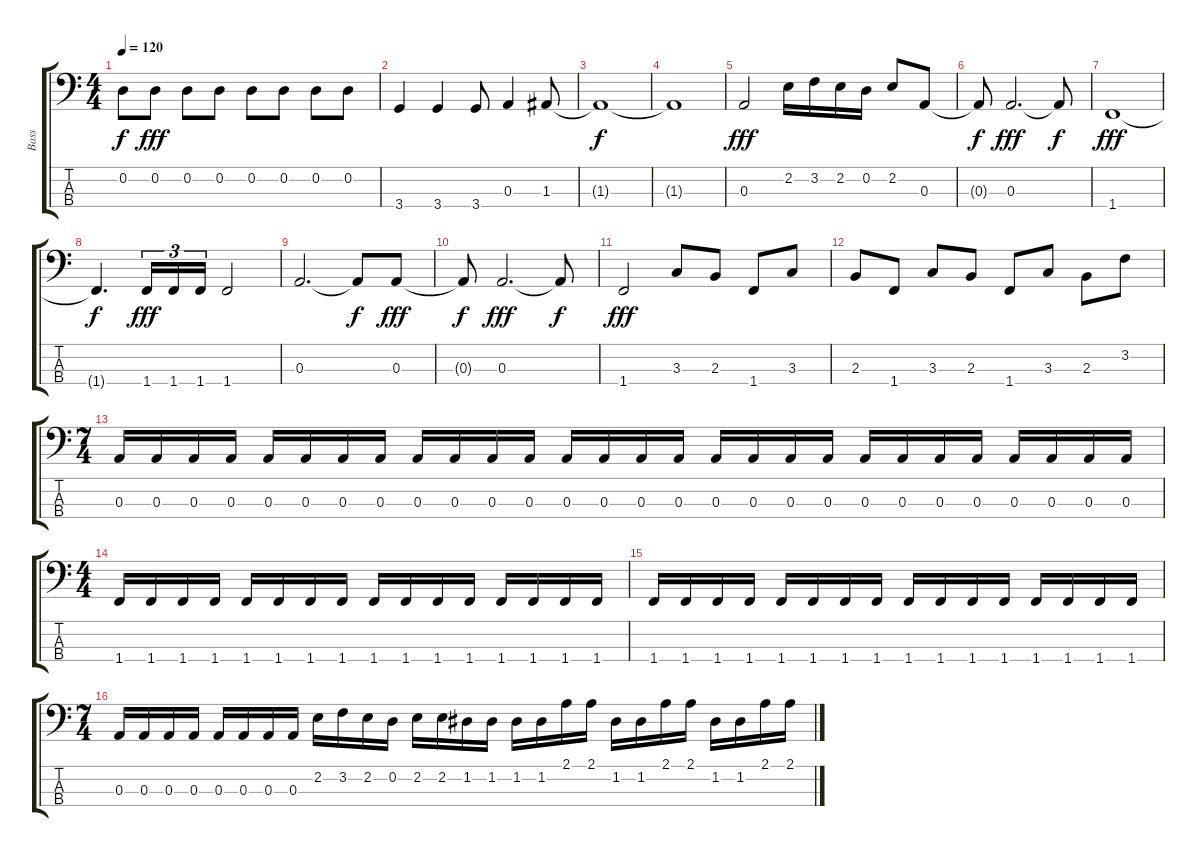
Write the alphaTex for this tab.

\track ("Bass" "Bass") {instrument electricbassfinger}
\staff {score tabs}
\tuning (G2 D2 A1 E1) {hide}
\ts (4 4)
\tempo 120
\clef f4
\ks c
0.2{t}.8{dy f} 0.2.8{dy fff} 0.2.8 0.2.8 0.2.8 0.2.8 0.2.8 0.2.8 |
3.4.4 3.4.4 3.4.8 0.3.4 1.3.8 |
1.3{t}.1{dy f} |
1.3{t}.1 |
0.3.2{dy fff} 2.2.16 3.2.16 2.2.16 0.2.16 2.2.8 0.3.8 |
0.3{t}.8{dy f} 0.3.2{d dy fff} 0.3{t}.8{dy f} |
1.4.1{dy fff} |
1.4{t}.4{d dy f} 1.4.16{tu (3 2) dy fff} 1.4.16{tu (3 2)} 1.4.16{tu (3 2)} 1.4.2 |
0.3.2{d} 0.3{t}.8{dy f} 0.3.8{dy fff} |
0.3{t}.8{dy f} 0.3.2{d dy fff} 0.3{t}.8{dy f} |
1.4.2{dy fff} 3.3.8 2.3.8 1.4.8 3.3.8 |
2.3.8 1.4.8 3.3.8 2.3.8 1.4.8 3.3.8 2.3.8 3.2.8 |
\ts (7 4)
0.3.16 0.3.16 0.3.16 0.3.16 0.3.16 0.3.16 0.3.16 0.3.16 0.3.16 0.3.16 0.3.16 0.3.16 0.3.16 0.3.16 0.3.16 0.3.16 0.3.16 0.3.16 0.3.16 0.3.16 0.3.16 0.3.16 0.3.16 0.3.16 0.3.16 0.3.16 0.3.16 0.3.16 |
\ts (4 4)
1.4.16 1.4.16 1.4.16 1.4.16 1.4.16 1.4.16 1.4.16 1.4.16 1.4.16 1.4.16 1.4.16 1.4.16 1.4.16 1.4.16 1.4.16 1.4.16 |
1.4.16 1.4.16 1.4.16 1.4.16 1.4.16 1.4.16 1.4.16 1.4.16 1.4.16 1.4.16 1.4.16 1.4.16 1.4.16 1.4.16 1.4.16 1.4.16 |
\ts (7 4)
0.3.16 0.3.16 0.3.16 0.3.16 0.3.16 0.3.16 0.3.16 0.3.16 2.2.16 3.2.16 2.2.16 0.2.16 2.2.16 2.2.16 1.2.16 1.2.16 1.2.16 1.2.16 2.1.16 2.1.16 1.2.16 1.2.16 2.1.16 2.1.16 1.2.16 1.2.16 2.1.16 2.1.16
